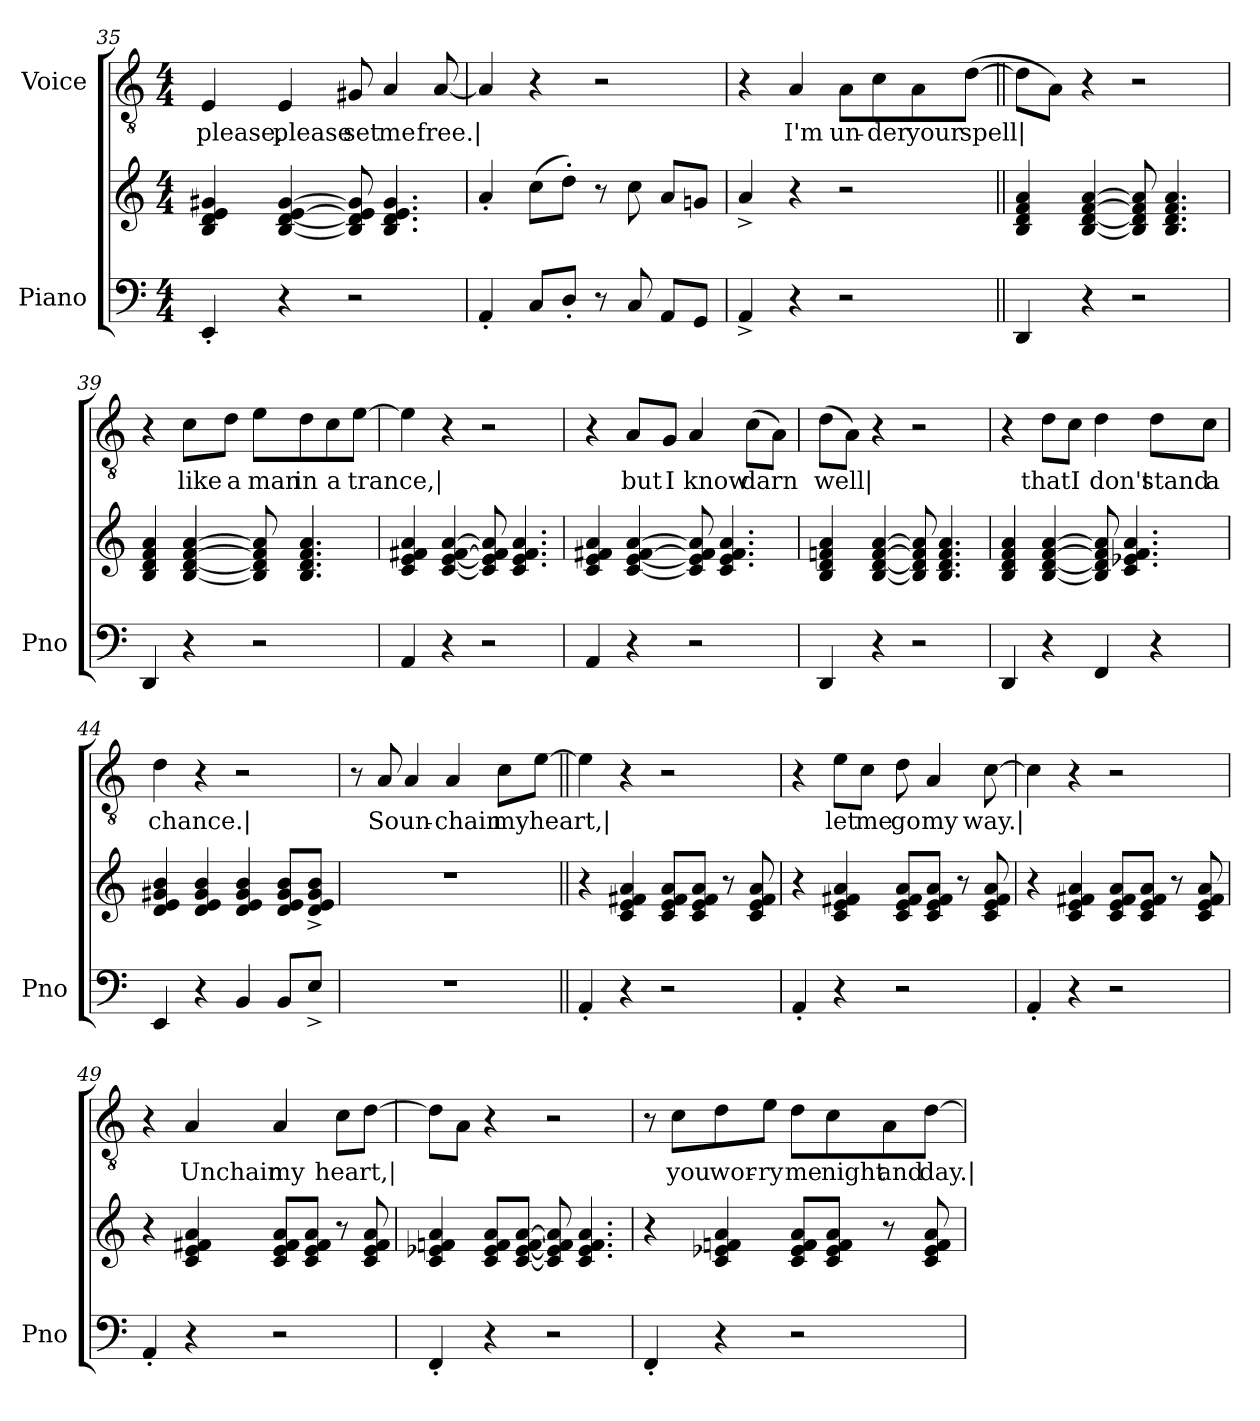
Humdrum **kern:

**kern	**kern	**kern	**text
*part2	*part2	*part1	*part1
*staff3	*staff2	*staff1	*staff1
*I"Piano	*	*I"Voice	*
*I'Pno	*	*	*
!!LO:LB:g=z
*clefF4	*clefG2	*clefGv2	*
*k[]	*k[]	*k[]	*
*M4/4	*M4/4	*M4/4	*
=35	=35	=35	=35
!	!	!	!LO:LY:b
4EE'/	4B/ 4d/ 4e/ 4g#X/	4E/	please,
!	!	!	!LO:LY:b
4r	[4B/ [4d/ [4e/ [4g#/	4E/	please
!	!	!	!LO:LY:b
2r	8B/] 8d/] 8e/] 8g#/]	8G#X/	set
!	!	!	!LO:LY:b
.	4.B/ 4.d/ 4.e/ 4.g#/	4A/	me
!	!	!	!LO:LY:b
.	.	[8A/	free.|
=36	=36	=36	=36
4AA'/	4a'/	4A/]	.
8C/L	(>8cc\L	4r	.
8D'/J	8dd'\J)	.	.
8r	8r	2r	.
8C/	8cc\	.	.
8AA/L	8a/L	.	.
8GG/J	8gn/J	.	.
=37	=37	=37	=37
4AA^/	4a^/	4r	.
!	!	!	!LO:LY:b
4r	4r	4A/	I'm
!	!	!	!LO:LY:b
2r	2r	8A\L	un-
!	!	!	!LO:LY:b
.	.	8c\	-der
!	!	!	!LO:LY:b
.	.	8A\	your
!	!	!	!LO:LY:b
.	.	(>[8d\J	spell|
!!LO:PB:g=z
=38||	=38||	=38||	=38||
4DD/	4B/ 4d/ 4f/ 4a/	8d\L]	.
.	.	8A\J)	.
4r	[4B/ [4d/ [4f/ [4a/	4r	.
2r	8B/] 8d/] 8f/] 8a/]	2r	.
.	4.B/ 4.d/ 4.f/ 4.a/	.	.
=39	=39	=39	=39
4DD/	4B/ 4d/ 4f/ 4a/	4r	.
!	!	!	!LO:LY:b
4r	[4B/ [4d/ [4f/ [4a/	8c\L	like
!	!	!	!LO:LY:b
.	.	8d\J	a
!	!	!	!LO:LY:b
2r	8B/] 8d/] 8f/] 8a/]	8e\L	man
!	!	!	!LO:LY:b
.	4.B/ 4.d/ 4.f/ 4.a/	8d\	in
!	!	!	!LO:LY:b
.	.	8c\	a
!	!	!	!LO:LY:b
.	.	[8e\J	trance,|
=40	=40	=40	=40
4AA/	4c/ 4e/ 4f#X/ 4a/	4e\]	.
4r	[4c/ [4e/ [4f#/ [4a/	4r	.
2r	8c/] 8e/] 8f#/] 8a/]	2r	.
.	4.c/ 4.e/ 4.f#/ 4.a/	.	.
=41	=41	=41	=41
4AA/	4c/ 4e/ 4f#X/ 4a/	4r	.
!	!	!	!LO:LY:b
4r	[4c/ [4e/ [4f#/ [4a/	8A/L	but
!	!	!	!LO:LY:b
.	.	8G/J	I
!	!	!	!LO:LY:b
2r	8c/] 8e/] 8f#/] 8a/]	4A/	know
.	4.c/ 4.e/ 4.f#/ 4.a/	.	.
!	!	!	!LO:LY:b
.	.	(>8c\L	darn
.	.	8A\J)	.
!!LO:LB:g=z
=42	=42	=42	=42
!	!	!	!LO:LY:b
4DD/	4B/ 4d/ 4fn/ 4a/	(>8d\L	well|
.	.	8A\J)	.
4r	[4B/ [4d/ [4f/ [4a/	4r	.
2r	8B/] 8d/] 8f/] 8a/]	2r	.
.	4.B/ 4.d/ 4.f/ 4.a/	.	.
=43	=43	=43	=43
4DD/	4B/ 4d/ 4f/ 4a/	4r	.
!	!	!	!LO:LY:b
4r	[4B/ [4d/ [4f/ [4a/	8d\L	that
!	!	!	!LO:LY:b
.	.	8c\J	I
!	!	!	!LO:LY:b
4FF/	8B/] 8d/] 8f/] 8a/]	4d\	don't
.	4.c/ 4.e-X/ 4.f/ 4.a/	.	.
!	!	!	!LO:LY:b
4r	.	8d\L	stand
!	!	!	!LO:LY:b
.	.	8c\J	a
=44	=44	=44	=44
!	!	!	!LO:LY:b
4EE/	4d/ 4e/ 4g#X/ 4b/	4d\	chance.|
4r	4d/ 4e/ 4g#/ 4b/	4r	.
4BB/	4d/ 4e/ 4g#/ 4b/	2r	.
8BB/L	8d/ 8e/ 8g#/ 8b/L	.	.
8E^/J	8d/^ 8e/^ 8g#/^ 8b/^J	.	.
=45	=45	=45	=45
1r	1r	8r	.
!	!	!	!LO:LY:b
.	.	8A/	So
!	!	!	!LO:LY:b
.	.	4A/	un-
!	!	!	!LO:LY:b
.	.	4A/	-chain
!	!	!	!LO:LY:b
.	.	8c\L	my
!	!	!	!LO:LY:b
.	.	[8e\J	heart,|
!!LO:LB:g=z
=46||	=46||	=46||	=46||
4AA'/	4r	4e\]	.
4r	4c/ 4e/ 4f#X/ 4a/	4r	.
2r	8c/ 8e/ 8f#/ 8a/L	2r	.
.	8c/ 8e/ 8f#/ 8a/J	.	.
.	8r	.	.
.	8c/ 8e/ 8f#/ 8a/	.	.
=47	=47	=47	=47
4AA'/	4r	4r	.
!	!	!	!LO:LY:b
4r	4c/ 4e/ 4f#X/ 4a/	8e\L	let
!	!	!	!LO:LY:b
.	.	8c\J	me
!	!	!	!LO:LY:b
2r	8c/ 8e/ 8f#/ 8a/L	8d\	go
!	!	!	!LO:LY:b
.	8c/ 8e/ 8f#/ 8a/J	4A/	my
.	8r	.	.
!	!	!	!LO:LY:b
.	8c/ 8e/ 8f#/ 8a/	[8c\	way.|
=48	=48	=48	=48
4AA'/	4r	4c\]	.
4r	4c/ 4e/ 4f#X/ 4a/	4r	.
2r	8c/ 8e/ 8f#/ 8a/L	2r	.
.	8c/ 8e/ 8f#/ 8a/J	.	.
.	8r	.	.
.	8c/ 8e/ 8f#/ 8a/	.	.
=49	=49	=49	=49
4AA'/	4r	4r	.
!	!	!	!LO:LY:b
4r	4c/ 4e/ 4f#X/ 4a/	4A/	Unchain
!	!	!	!LO:LY:b
2r	8c/ 8e/ 8f#/ 8a/L	4A/	my
.	8c/ 8e/ 8f#/ 8a/J	.	.
!	!	!	!LO:LY:b
.	8r	8c\L	heart,|
.	8c/ 8e/ 8f#/ 8a/	[8d\J	.
!!LO:LB:g=z
=50	=50	=50	=50
4FF'/	4c/ 4e-X/ 4fn/ 4a/	8d\L]	.
.	.	8A\J	.
4r	8c/ 8e-/ 8f/ 8a/L	4r	.
.	[8c/ [8e-/ [8f/ [8a/J	.	.
2r	8c/] 8e-/] 8f/] 8a/]	2r	.
.	4.c/ 4.e-/ 4.f/ 4.a/	.	.
=51	=51	=51	=51
4FF'/	4r	8r	.
!	!	!	!LO:LY:b
.	.	8c\L	you
!	!	!	!LO:LY:b
4r	4c/ 4e-X/ 4fn/ 4a/	8d\	wor-
!	!	!	!LO:LY:b
.	.	8e\J	-ry
!	!	!	!LO:LY:b
2r	8c/ 8e-/ 8f/ 8a/L	8d\L	me
!	!	!	!LO:LY:b
.	8c/ 8e-/ 8f/ 8a/J	8c\	night
!	!	!	!LO:LY:b
.	8r	8A\	and
!	!	!	!LO:LY:b
.	8c/ 8e-/ 8f/ 8a/	[8d\J	day.|
=	=	=	=
*-	*-	*-	*-
